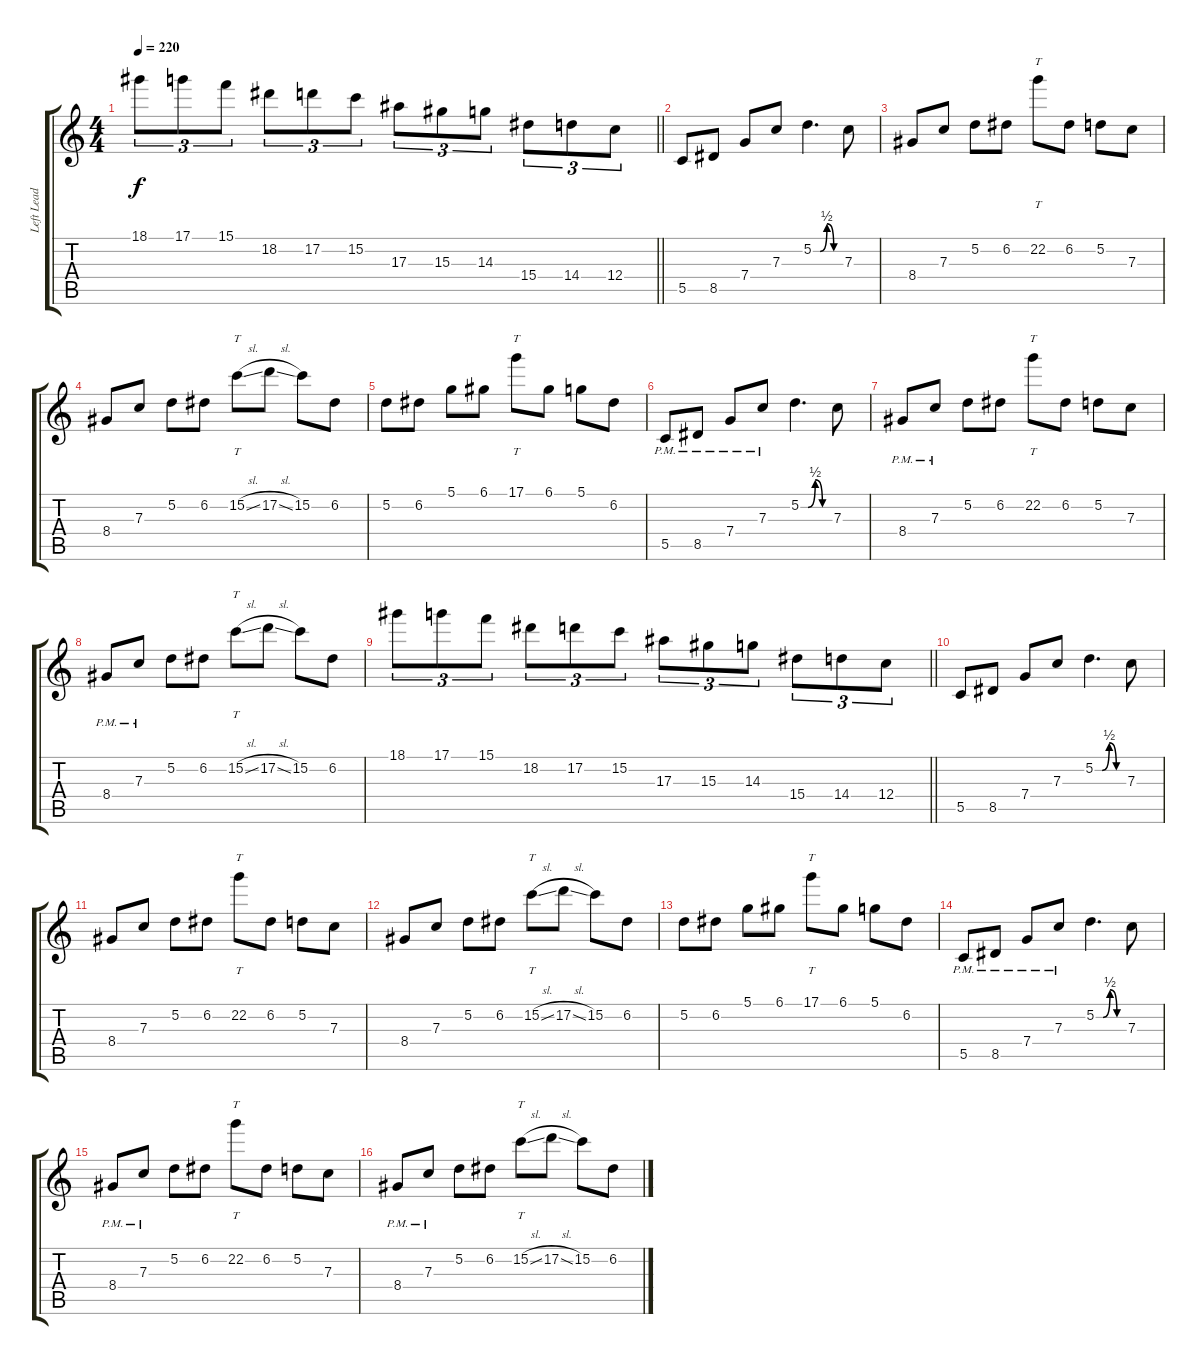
\track ("Left Lead 1" "Left Lead ") {instrument distortionguitar}
\staff {score tabs}
\tuning (D4 A3 F3 C3 G2 C2) {hide}
\ts (4 4)
\tempo 220
\clef g2
\barLineRight lightlight
\ks c
18.1.8{tu (3 2) dy f} 17.1.8{tu (3 2)} 15.1.8{tu (3 2)} 18.2.8{tu (3 2)} 17.2.8{tu (3 2)} 15.2.8{tu (3 2)} 17.3.8{tu (3 2)} 15.3.8{tu (3 2)} 14.3.8{tu (3 2)} 15.4.8{tu (3 2)} 14.4.8{tu (3 2)} 12.4.8{tu (3 2)} |
\section ("" "")
5.5.8 8.5.8 7.4.8 7.3.8 5.2{be (custom 0 0 15 0 30 2 45 0 60 0)}.4{d} 7.3.8 |
8.4.8 7.3.8 5.2.8 6.2.8 22.2.8{tt} 6.2.8 5.2.8 7.3.8 |
8.4.8 7.3.8 5.2.8 6.2.8 15.2{sl}.8{tt} 17.2{sl}.8 15.2.8 6.2.8 |
5.2.8 6.2.8 5.1.8 6.1.8 17.1.8{tt} 6.1.8 5.1.8 6.2.8 |
5.5{pm}.8 8.5{pm}.8 7.4{pm}.8 7.3{pm}.8 5.2{be (custom 0 0 15 0 30 2 45 0 60 0)}.4{d} 7.3.8 |
8.4{pm}.8 7.3{pm}.8 5.2.8 6.2.8 22.2.8{tt} 6.2.8 5.2.8 7.3.8 |
8.4{pm}.8 7.3{pm}.8 5.2.8 6.2.8 15.2{sl}.8{tt} 17.2{sl}.8 15.2.8 6.2.8 |
\barLineRight lightlight
18.1.8{tu (3 2)} 17.1.8{tu (3 2)} 15.1.8{tu (3 2)} 18.2.8{tu (3 2)} 17.2.8{tu (3 2)} 15.2.8{tu (3 2)} 17.3.8{tu (3 2)} 15.3.8{tu (3 2)} 14.3.8{tu (3 2)} 15.4.8{tu (3 2)} 14.4.8{tu (3 2)} 12.4.8{tu (3 2)} |
\section ("" "")
5.5.8 8.5.8 7.4.8 7.3.8 5.2{be (custom 0 0 15 0 30 2 45 0 60 0)}.4{d} 7.3.8 |
8.4.8 7.3.8 5.2.8 6.2.8 22.2.8{tt} 6.2.8 5.2.8 7.3.8 |
8.4.8 7.3.8 5.2.8 6.2.8 15.2{sl}.8{tt} 17.2{sl}.8 15.2.8 6.2.8 |
5.2.8 6.2.8 5.1.8 6.1.8 17.1.8{tt} 6.1.8 5.1.8 6.2.8 |
5.5{pm}.8 8.5{pm}.8 7.4{pm}.8 7.3{pm}.8 5.2{be (custom 0 0 15 0 30 2 45 0 60 0)}.4{d} 7.3.8 |
8.4{pm}.8 7.3{pm}.8 5.2.8 6.2.8 22.2.8{tt} 6.2.8 5.2.8 7.3.8 |
8.4{pm}.8 7.3{pm}.8 5.2.8 6.2.8 15.2{sl}.8{tt} 17.2{sl}.8 15.2.8 6.2.8
